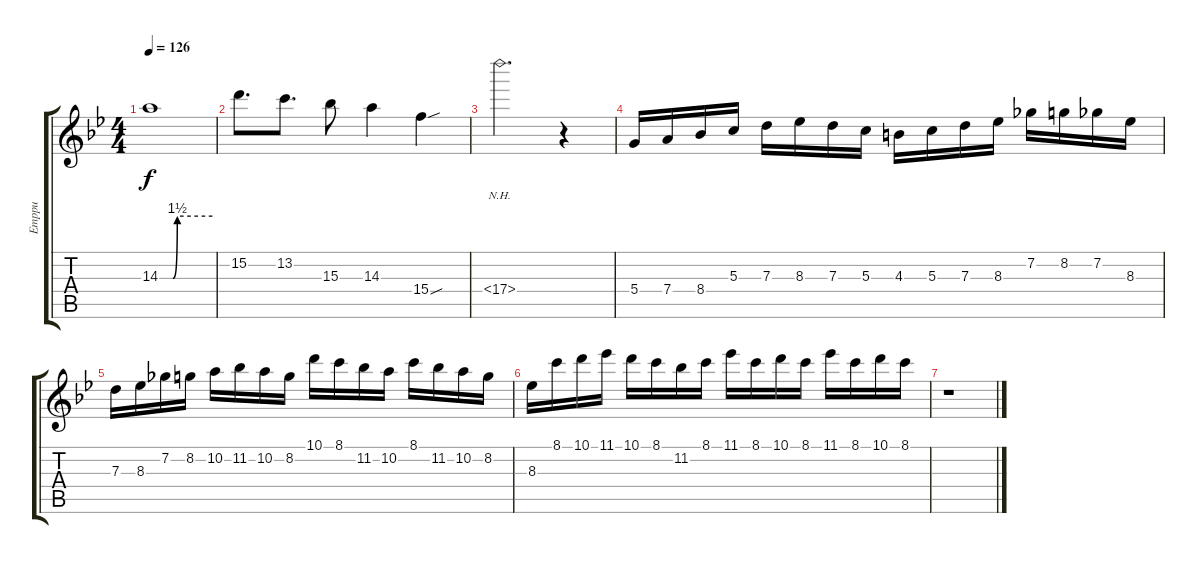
\track ("Emppu" "Emppu") {instrument distortionguitar}
\staff {score tabs}
\tuning (E4 B3 G3 D3 A2 E2) {hide}
\ts (4 4)
\tempo 126
\clef g2
\ks gminor
14.3{be (custom 0 0 15 0 20 6 60 6)}.1{dy f} |
15.2.8{d} 13.2.8{d} 15.3.8 14.3.4 15.4{sou}.4 |
17.4{nh}.2{d} r.4 |
5.4.16 7.4.16 8.4.16 5.3.16 7.3.16 8.3.16 7.3.16 5.3.16 4.3.16 5.3.16 7.3.16 8.3.16 7.2.16 8.2.16 7.2.16 8.3.16 |
7.3.16 8.3.16 7.2.16 8.2.16 10.2.16 11.2.16 10.2.16 8.2.16 10.1.16 8.1.16 11.2.16 10.2.16 8.1.16 11.2.16 10.2.16 8.2.16 |
8.3.16 8.1.16 10.1.16 11.1.16 10.1.16 8.1.16 11.2.16 8.1.16 11.1.16 8.1.16 10.1.16 8.1.16 11.1.16 8.1.16 10.1.16 8.1.16 |
r.1
